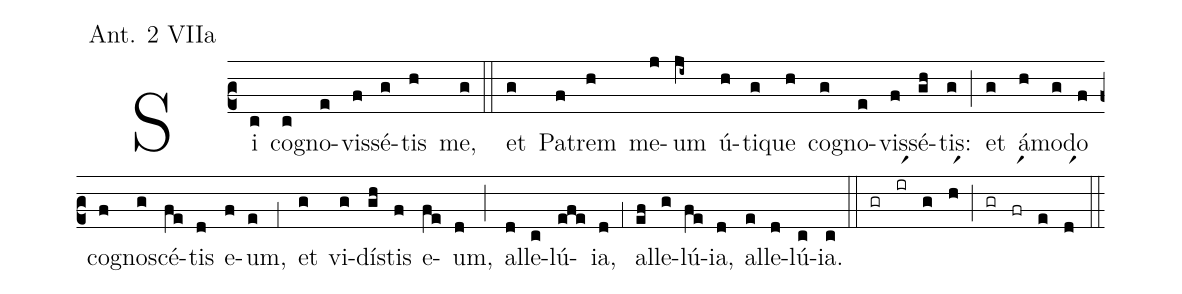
annotation: Ant. 2 VIIa;
%%
(c2) Si(c) co(c)gno(e)vis(f)sé(g)tis(h) me,(g) (::) et(g) Pa(f)trem(h) me(j)um(ji~) ú(h)ti(g)que(h) co(g)gno(e)vis(f)sé(gh)tis:(g) (;) et(g) á(h)mo(g)do(f) co(f)gno(g)scé(fe)tis(d) e(f)um,(e) (;1) et(g) vi(g)dí(gh)stis(f) e(fe)um,(d) (;) al(d)le(c)lú(efe)ia,(d) (;1) al(ef)le(g)lú(fe)ia,(d) al(e)le(d)lú(c)ia.(c) (::) (gr)(irr1)(g)(hr1)(;)(gr)(frr1)(e)(dr1)(::)
